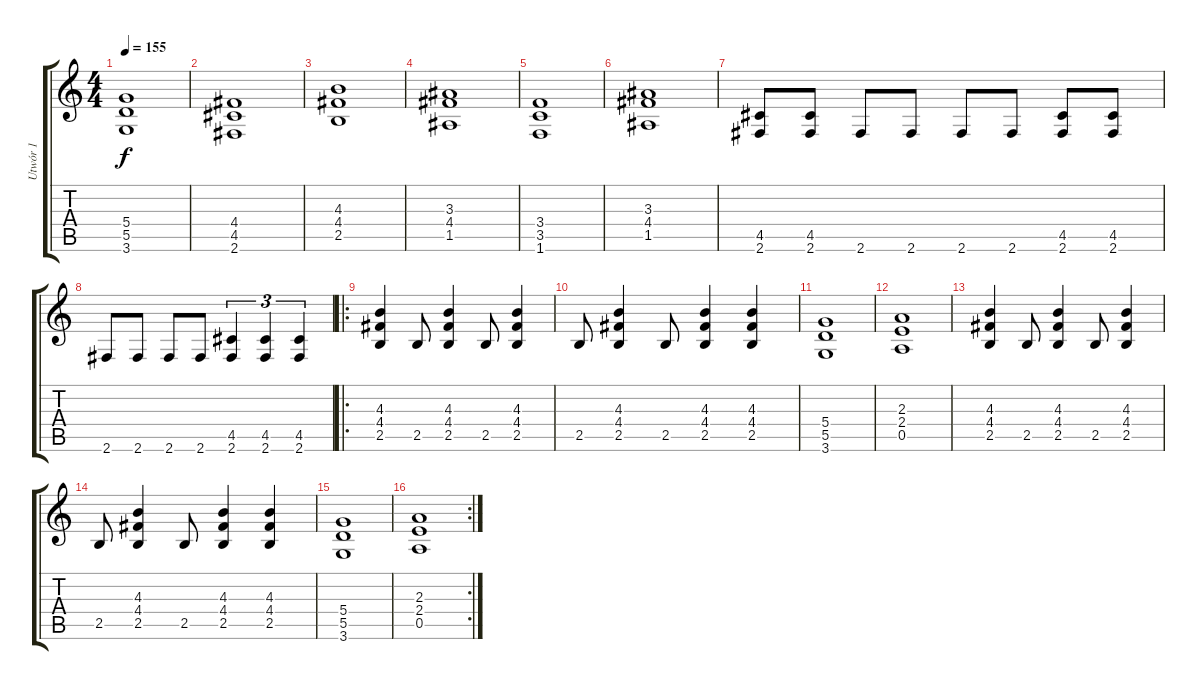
\track ("Utwór 1" "Utwór 1") {instrument distortionguitar}
\staff {score tabs}
\tuning (E4 B3 G3 D3 A2 E2) {hide}
\ts (4 4)
\tempo 155
\clef g2
\ks c
(5.4 5.5 3.6).1{dy f} |
(4.4 4.5 2.6).1 |
(4.3 4.4 2.5).1 |
(3.3 4.4 1.5).1 |
(3.4 3.5 1.6).1 |
(3.3 4.4 1.5).1 |
(4.5 2.6).8 (4.5 2.6).8 2.6.8 2.6.8 2.6.8 2.6.8 (4.5 2.6).8 (4.5 2.6).8 |
2.6.8 2.6.8 2.6.8 2.6.8 (4.5 2.6).4{tu (3 2)} (4.5 2.6).4{tu (3 2)} (4.5 2.6).4{tu (3 2)} |
\ro
(4.3 4.4 2.5).4 2.5.8 (4.3 4.4 2.5).4 2.5.8 (4.3 4.4 2.5).4 |
2.5.8 (4.3 4.4 2.5).4 2.5.8 (4.3 4.4 2.5).4 (4.3 4.4 2.5).4 |
(5.4 5.5 3.6).1 |
(2.3 2.4 0.5).1 |
(4.3 4.4 2.5).4 2.5.8 (4.3 4.4 2.5).4 2.5.8 (4.3 4.4 2.5).4 |
2.5.8 (4.3 4.4 2.5).4 2.5.8 (4.3 4.4 2.5).4 (4.3 4.4 2.5).4 |
(5.4 5.5 3.6).1 |
\rc 2
(2.3 2.4 0.5).1
